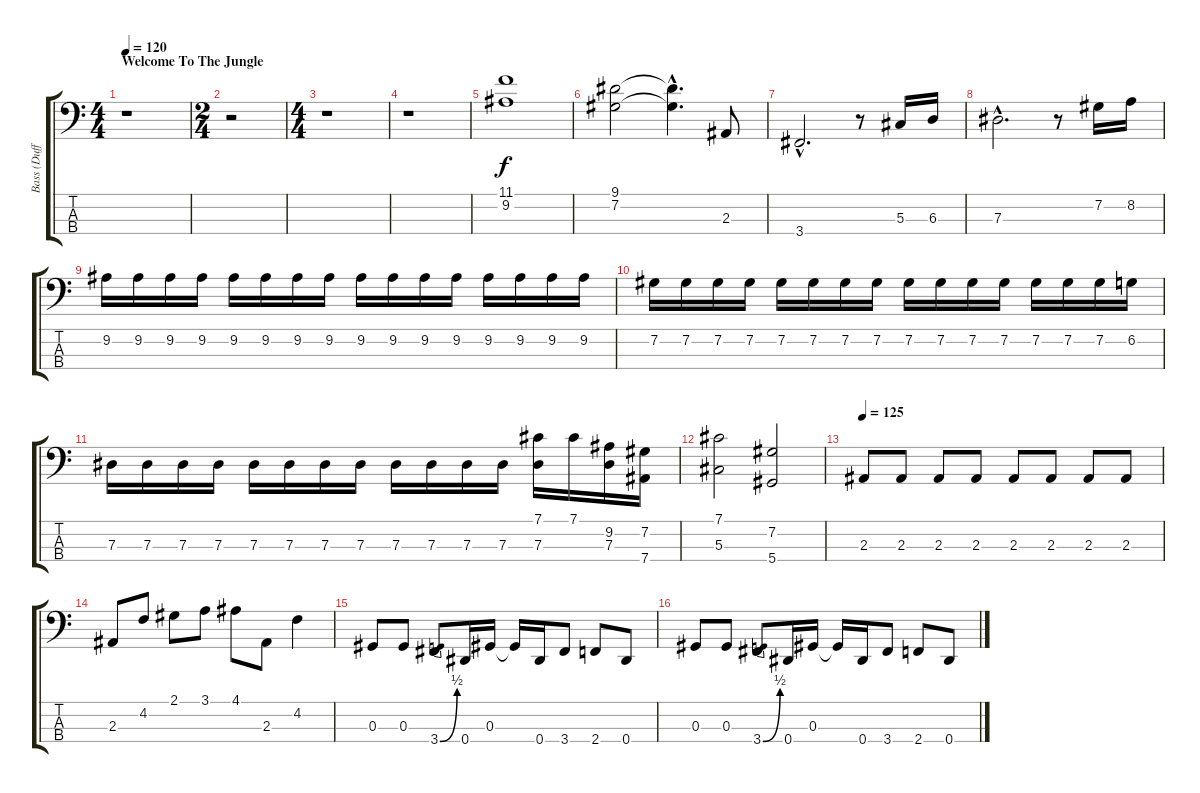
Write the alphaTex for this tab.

\track ("Bass (Duff)" "Bass (Duff") {instrument electricbasspick}
\staff {score tabs}
\tuning (Gb2 Db2 Ab1 Eb1) {hide}
\ts (4 4)
\section ("" "Welcome To The Jungle")
\tempo 120
\tempo 105
\tempo 120
\clef f4
\ks c
r.1{dy f instrument electricbasspick} |
\ts (2 4)
r.2 |
\ts (4 4)
r.1 |
r.1 |
(11.1 9.2).1 |
(9.1 7.2).2 (9.1{hac t} 7.2{hac t}).4{d} 2.3.8 |
3.4{hac}.2{d} r.8 5.3.16 6.3.16 |
7.3{hac}.2{d} r.8 7.2.16 8.2.16 |
9.2.16 9.2.16 9.2.16 9.2.16 9.2.16 9.2.16 9.2.16 9.2.16 9.2.16 9.2.16 9.2.16 9.2.16 9.2.16 9.2.16 9.2.16 9.2.16 |
7.2.16 7.2.16 7.2.16 7.2.16 7.2.16 7.2.16 7.2.16 7.2.16 7.2.16 7.2.16 7.2.16 7.2.16 7.2.16 7.2.16 7.2.16 6.2.16 |
7.3.16 7.3.16 7.3.16 7.3.16 7.3.16 7.3.16 7.3.16 7.3.16 7.3.16 7.3.16 7.3.16 7.3.16 (7.1 7.3).16 7.1.16 (9.2 7.3).16 (7.2 7.4).16 |
(7.1 5.3).2 (7.2 5.4).2 |
\tempo 125
2.3.8 2.3.8 2.3.8 2.3.8 2.3.8 2.3.8 2.3.8 2.3.8 |
2.3.8 4.2.8 2.1.8 3.1.8 4.1.8 2.3.8 4.2.4 |
0.3.8 0.3.8 3.4{be (bend 0 0 60 2)}.8 0.4.16 0.3.16 0.3{t}.16 0.4.16 3.4.8 2.4.8 0.4.8 |
0.3.8 0.3.8 3.4{be (bend 0 0 60 2)}.8 0.4.16 0.3.16 0.3{t}.16 0.4.16 3.4.8 2.4.8 0.4.8
